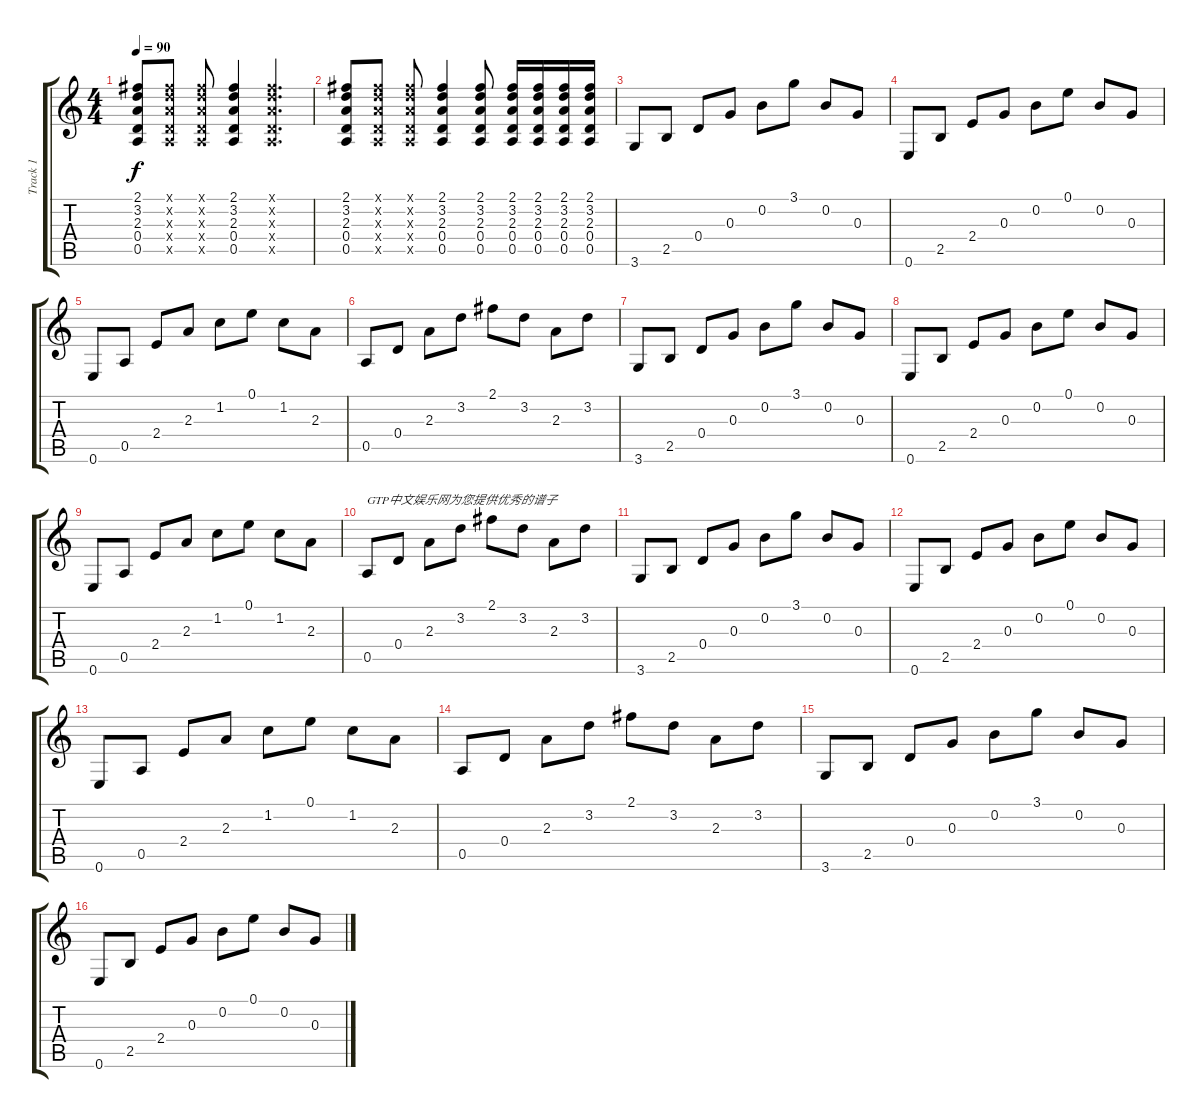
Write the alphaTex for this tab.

\track ("Track 1" "Track 1") {instrument acousticguitarsteel}
\staff {score tabs}
\tuning (E4 B3 G3 D3 A2 E2) {hide}
\ts (4 4)
\tempo 90
\clef g2
\ks c
(2.1 3.2 2.3 0.4 0.5).8{dy f} (2.1{x} 3.2{x} 2.3{x} 0.4{x} 0.5{x}).8 (2.1{x} 3.2{x} 2.3{x} 0.4{x} 0.5{x}).8 (2.1 3.2 2.3 0.4 0.5).4 (2.1{x} 3.2{x} 2.3{x} 0.4{x} 0.5{x}).4{d} |
(2.1 3.2 2.3 0.4 0.5).8 (2.1{x} 3.2{x} 2.3{x} 0.4{x} 0.5{x}).8 (2.1{x} 3.2{x} 2.3{x} 0.4{x} 0.5{x}).8 (2.1 3.2 2.3 0.4 0.5).4 (2.1 3.2 2.3 0.4 0.5).8 (2.1 3.2 2.3 0.4 0.5).16 (2.1 3.2 2.3 0.4 0.5).16 (2.1 3.2 2.3 0.4 0.5).16 (2.1 3.2 2.3 0.4 0.5).16 |
3.6.8 2.5.8 0.4.8 0.3.8 0.2.8 3.1.8 0.2.8 0.3.8 |
0.6.8 2.5.8 2.4.8 0.3.8 0.2.8 0.1.8 0.2.8 0.3.8 |
0.6.8 0.5.8 2.4.8 2.3.8 1.2.8 0.1.8 1.2.8 2.3.8 |
0.5.8 0.4.8 2.3.8 3.2.8 2.1.8 3.2.8 2.3.8 3.2.8 |
3.6.8 2.5.8 0.4.8 0.3.8 0.2.8 3.1.8 0.2.8 0.3.8 |
0.6.8 2.5.8 2.4.8 0.3.8 0.2.8 0.1.8 0.2.8 0.3.8 |
0.6.8 0.5.8 2.4.8 2.3.8 1.2.8 0.1.8 1.2.8 2.3.8 |
0.5.8{txt "GTP中文娱乐网为您提供优秀的谱子"} 0.4.8 2.3.8 3.2.8 2.1.8 3.2.8 2.3.8 3.2.8 |
3.6.8 2.5.8 0.4.8 0.3.8 0.2.8 3.1.8 0.2.8 0.3.8 |
0.6.8 2.5.8 2.4.8 0.3.8 0.2.8 0.1.8 0.2.8 0.3.8 |
0.6.8 0.5.8 2.4.8 2.3.8 1.2.8 0.1.8 1.2.8 2.3.8 |
0.5.8 0.4.8 2.3.8 3.2.8 2.1.8 3.2.8 2.3.8 3.2.8 |
3.6.8 2.5.8 0.4.8 0.3.8 0.2.8 3.1.8 0.2.8 0.3.8 |
0.6.8 2.5.8 2.4.8 0.3.8 0.2.8 0.1.8 0.2.8 0.3.8
